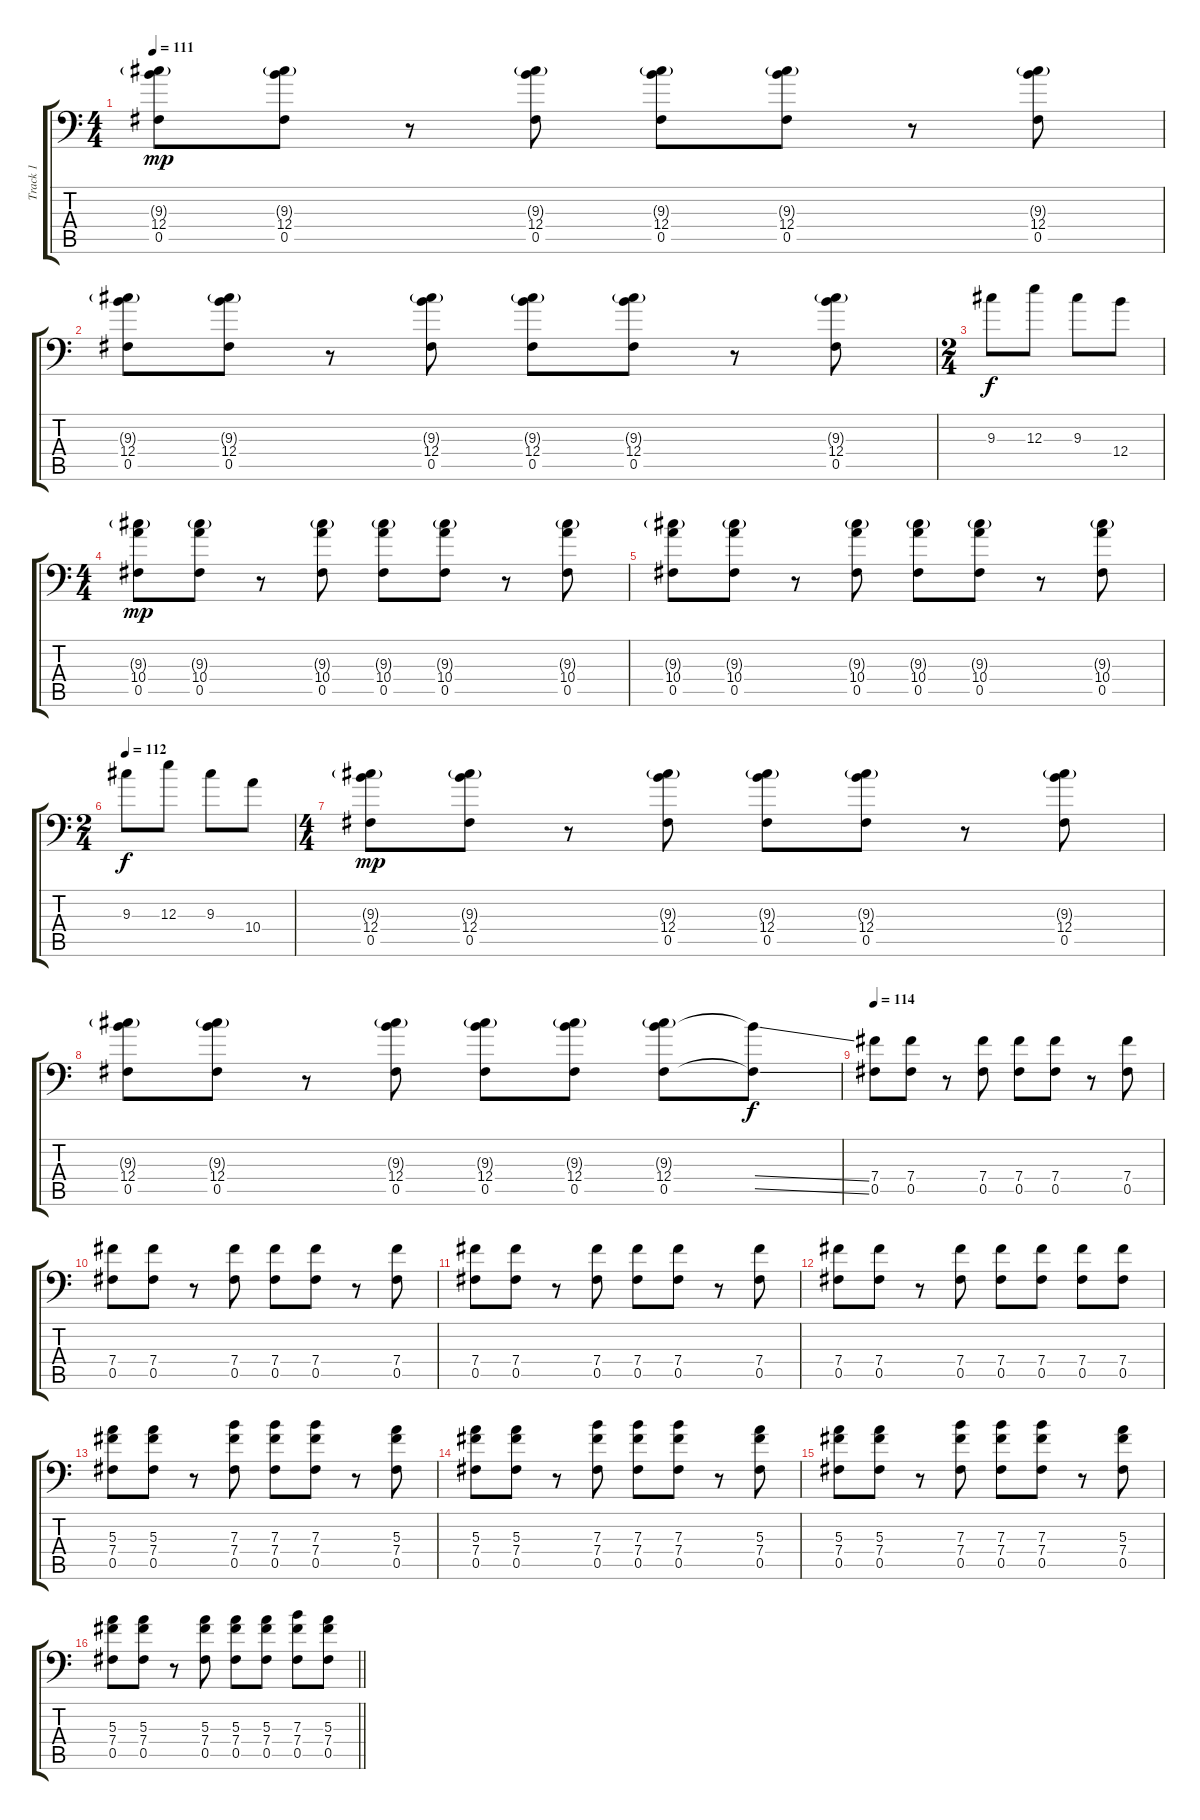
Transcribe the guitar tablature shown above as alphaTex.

\track ("Track 1" "Track 1") {instrument distortionguitar}
\staff {score tabs}
\tuning (Db4 Ab3 E3 B2 Gb2 Gb1) {hide}
\ts (4 4)
\tempo 111
\clef f4
\ks c
(9.3{g} 12.4 0.5).8{dy mp} (9.3{g} 12.4 0.5).8 r.8 (9.3{g} 12.4 0.5).8 (9.3{g} 12.4 0.5).8 (9.3{g} 12.4 0.5).8 r.8 (9.3{g} 12.4 0.5).8 |
(9.3{g} 12.4 0.5).8 (9.3{g} 12.4 0.5).8 r.8 (9.3{g} 12.4 0.5).8 (9.3{g} 12.4 0.5).8 (9.3{g} 12.4 0.5).8 r.8 (9.3{g} 12.4 0.5).8 |
\ts (2 4)
9.3.8{dy f} 12.3.8 9.3.8 12.4.8 |
\ts (4 4)
(9.3{g} 10.4 0.5).8{dy mp} (9.3{g} 10.4 0.5).8 r.8 (9.3{g} 10.4 0.5).8 (9.3{g} 10.4 0.5).8 (9.3{g} 10.4 0.5).8 r.8 (9.3{g} 10.4 0.5).8 |
(9.3{g} 10.4 0.5).8 (9.3{g} 10.4 0.5).8 r.8 (9.3{g} 10.4 0.5).8 (9.3{g} 10.4 0.5).8 (9.3{g} 10.4 0.5).8 r.8 (9.3{g} 10.4 0.5).8 |
\ts (2 4)
\tempo 112
9.3.8{dy f} 12.3.8 9.3.8 10.4.8 |
\ts (4 4)
(9.3{g} 12.4 0.5).8{dy mp} (9.3{g} 12.4 0.5).8 r.8 (9.3{g} 12.4 0.5).8 (9.3{g} 12.4 0.5).8 (9.3{g} 12.4 0.5).8 r.8 (9.3{g} 12.4 0.5).8 |
(9.3{g} 12.4 0.5).8 (9.3{g} 12.4 0.5).8 r.8 (9.3{g} 12.4 0.5).8 (9.3{g} 12.4 0.5).8 (9.3{g} 12.4 0.5).8 (9.3{g} 12.4 0.5).8 (12.4{ss t} 0.5{ss t}).8{dy f} |
\tempo 114
(7.4 0.5).8 (7.4 0.5).8 r.8 (7.4 0.5).8 (7.4 0.5).8 (7.4 0.5).8 r.8 (7.4 0.5).8 |
(7.4 0.5).8 (7.4 0.5).8 r.8 (7.4 0.5).8 (7.4 0.5).8 (7.4 0.5).8 r.8 (7.4 0.5).8 |
(7.4 0.5).8 (7.4 0.5).8 r.8 (7.4 0.5).8 (7.4 0.5).8 (7.4 0.5).8 r.8 (7.4 0.5).8 |
(7.4 0.5).8 (7.4 0.5).8 r.8 (7.4 0.5).8 (7.4 0.5).8 (7.4 0.5).8 (7.4 0.5).8 (7.4 0.5).8 |
(5.3 7.4 0.5).8 (5.3 7.4 0.5).8 r.8 (7.3 7.4 0.5).8 (7.3 7.4 0.5).8 (7.3 7.4 0.5).8 r.8 (5.3 7.4 0.5).8 |
(5.3 7.4 0.5).8 (5.3 7.4 0.5).8 r.8 (7.3 7.4 0.5).8 (7.3 7.4 0.5).8 (7.3 7.4 0.5).8 r.8 (5.3 7.4 0.5).8 |
(5.3 7.4 0.5).8 (5.3 7.4 0.5).8 r.8 (7.3 7.4 0.5).8 (7.3 7.4 0.5).8 (7.3 7.4 0.5).8 r.8 (5.3 7.4 0.5).8 |
\barLineRight lightlight
(5.3 7.4 0.5).8 (5.3 7.4 0.5).8 r.8 (5.3 7.4 0.5).8 (5.3 7.4 0.5).8 (5.3 7.4 0.5).8 (7.3 7.4 0.5).8 (5.3 7.4 0.5).8
